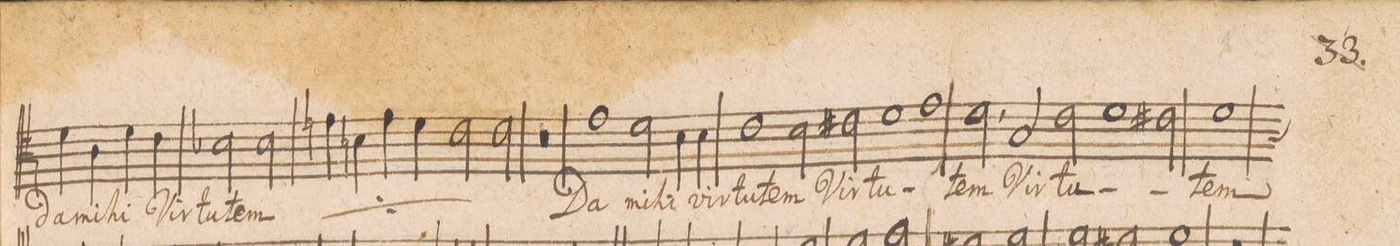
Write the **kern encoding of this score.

**kern	**text
*I"TENOR.	*
*clefC4	*
*k[]	*
*met(C|)	*
*M2/1	*
4d\	da
4A\	mi-
4d\	-hi
4cny\	Vir-
=54-	=54-
2B-X\	-tu-
2B-\	-tem
*	*ij
4en\	da
4Bn\	mi-
4e\	-hi
4d\	Vir-
=55-	=55-
2c\	-tu-
2c\	-tem
*	*Xij
0r	.
=56-	=56-
1e	Da
=57-	=57-
2d\	mi-
4B\	-hi
4B\	vir-
1c	-tu-
=58-	=58-
2B\	-tem
2c#X\	Vit-
1d	-tu-
=59-	=59-
1e	.
2d,\	-tem
2G/	Vir-
=60-	=60-
2cny\	-tu-
1d	.
2c#X\	.
=61-	=61-
*custos:G	*
1d	-tem
*-	*-
